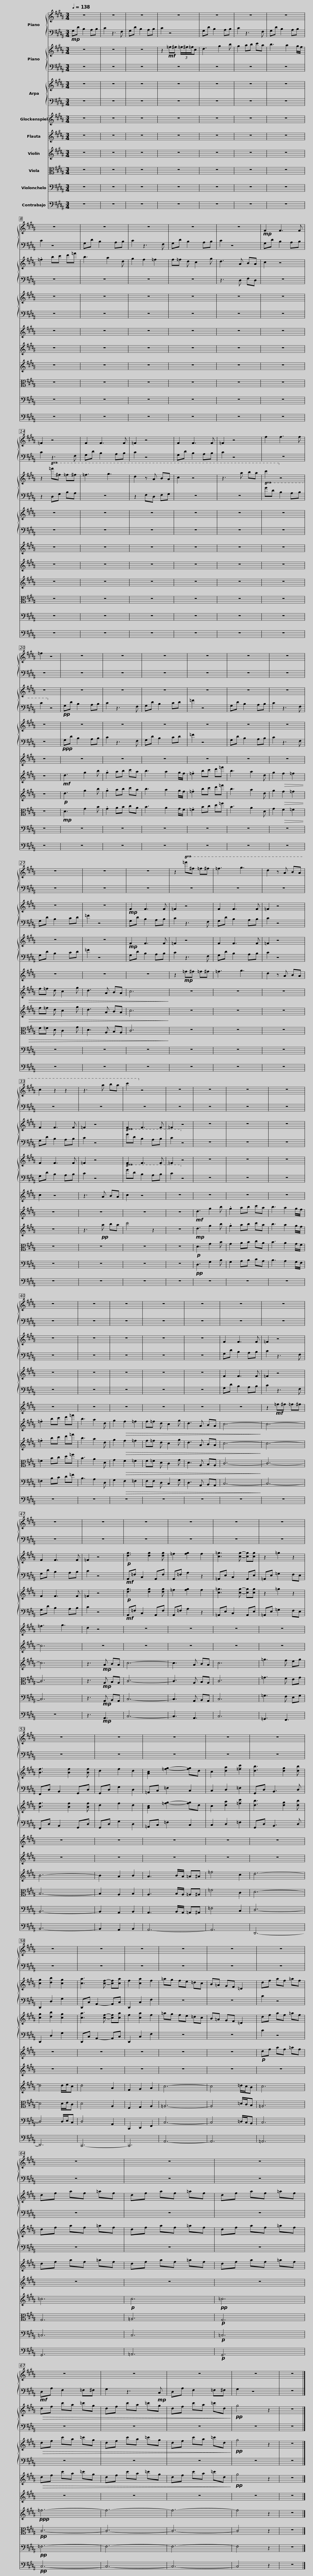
X:1
%%score { 1 | 2 } { 3 | 4 } { 5 | 6 } 7 8 9 10 11 12
L:1/8
Q:1/4=138
M:3/4
I:linebreak $
K:B
V:1 treble
V:2 bass
V:3 treble
V:4 bass
V:5 treble
V:6 bass
V:7 treble transpose=24
V:8 treble
V:9 treble
V:10 alto
V:11 bass
V:12 bass transpose=-12
V:1
 z6 | z6 | z6 | z6 | z6 | %5
 z6 |$ z6 | z6 | z6 | z6 | %10
 z6 | z6 |$!mp! F2 F3 F | =F2 z4 | F2 F3 F | %15
 =F2 z4 | F2 F3 F | =F2 z4 |$ f2 f3 f | =f2 z4 | %20
 z6 | z6 | z6 | z6 | z6 |$ %25
 z6 | z6 | z6 | z6 | z2!8va(! =f'^f' =f'^f' | %30
 =f'3 g'3 |$ d'2 z a ba | c'2 z2 z2 | z3 a' b'a' | c''2!8va)! z4 | %35
 z6 | z6 | z6 |$ z6 | z6 | %40
 z6 | z6 | z6 | z6 | z6 |$ %45
 z6 | z6 | z6 | z6 | z6 | %50
 z6 |$ z6 | z6 | z6 | z6 | %55
 z6 | z6 | z6 |$ z6 | z6 | %60
 z6 | z6 | z6 | z6 |$ z6 | %65
 z6 | z6 | z6 | z6 | z6 |$ %70
 z6 |] %71
V:2
!mp! G,D B,2 A,B, | C2 z3 F, | G,D B,2 A,B, | C2 z4 | G,D B,2 A,B, | %5
 C2 z3 F, |$ G,D B,2 A,B, | C2 z4 | G,D B,2 A,B, | C2 z3 F, | %10
 G,D B,2 A,B, | C2 z4 |$ G,D B,2 A,B, | C2 z3 F, | G,D B,2 A,B, | %15
 C2 z4 | G,D B,2 A,B, | C2 z4 |$ z6 | z6 | %20
 z6 | z6 | z6 | z6 | z6 |$ %25
 z6 | z6 | z6 | z6 | z6 | %30
 z6 |$ z6 | z6 | z6 | z6 | %35
 z6 | z6 | z6 |$ z6 | z6 | %40
 z6 | z6 | z6 | z6 | z6 |$ %45
 z6 | z6 | z6 | z6 | z6 | %50
 z6 |$ z6 | z6 | z6 | z6 | %55
 z6 | z6 | z6 |$ z6 | z6 | %60
 z6 | z6 | z6 | z6 |$ z6 | %65
 z6 |!mf! D,A, F,2 =F,^F, | G,2 z3!mp! C, | D,A, F,2 =F,^F, | G,2 z4 |$ %70
 z6 |] %71
V:3
 z6 | z6 | z6 | z2!mf! =f^f (3=f/^f/=f/c | d3 g2 b | %5
 g2 ab c'a |$ b3 a2 g/f/ | .=f2 bc' d'=f' | b3 a2 d | g2 f2 =f2 | %10
 f=f d c2 g | d3 A BA |$ c2 z4 | z2!8va(! =f'^f' =f'^f' | =f'3 g'3 | %15
 d'2 z a ba | c'2 z4 | z3 a' b'a' |$ c''2!8va)! z4 | z6 | %20
 z6 | z6 | z6 | z6 | z6 |$ %25
 z6 | z6 | z6 |!mp! F2 F3 F | =F2 z4 | %30
 F2 F3 F |$ =F2 z4 | F2 F3 F | =F2 z4 | F2 F3 F | %35
 =F2 z4 | z6 | z6 |$ z6 | z6 | %40
 z6 | z6 | z6 | z6 | F2 F3 F |$ %45
 =F2 z4 | F2 F3 F | =F2 z4 |!p! [dg]3 [dg]2 [dg] | =f2 [fg]2 f2 | %50
 [c=g]3 [cg]- [cg][cg] |$ z2 =g2 z2 | [Bf]3 [Bf]2 [Bf] | d2 f2 d2 | [Ac]2 [=fg]2- [fg]d | %55
 c2 [da]2 [=fc']2 | [db]3 [dg]2 [db] | [cg]2 [db]2 [cg]2 |$ [ca]3 [cf]- [cf][ca] | f2 [ca]2 f2 | %60
 =ag fe =dc | B=A GF =D2 | df af =af | df af =af |$ df af =af | %65
 df af =af |!>(! df c'a =c'g | df c'a =c'g | df c'a =c'd!>)! |!pp! g4 z2 |$ %70
 z6 |] %71
V:4
 z6 | z6 | z6 | z6 | z6 | %5
 z6 |$ z6 | z6 | z6 | z6 | %10
 z6 | z3 D, F,D, |$ z6 | z2 D,G, B,A, | z6 | %15
 z2 F,D, F,G, | z6 | z6 |$!8va(! Gd B2 AB | c2!8va)! z4 | %20
!pp! G,D B,2 A,B, | C2 z3 F, | G,D B,2 CD | =F2 z4 | G,D B,2 A,B, |$ %25
 C2 z3 F, | G,D B,2 CD | =F2 z4 | G,D B,2 A,B, | C2 z3 F, | %30
 G,D B,2 A,B, |$ C2 z4 | G,D B,2 A,B, | C2 z4 |!8va(! Gd B2 AB | %35
 c2!8va)! z4 | z6 | z6 |$ z6 | z6 | %40
 z6 | z6 | z6 | z6 | G,D B,2 A,B, |$ %45
 C2 z3 F, | G,D B,2 A,B, | C2 z4 |!mf! A,,=F, C,2 A,,F, | A,,=F, A,2 z2 | %50
 =A,,E, C,2 A,,E, |$ =A,,E, =G,2 F,E, | F,,D, B,,2 G,,D, | G,,D, G,2 D,2 | =A,,C, =F,2 C,2 | %55
 C,2 D,2 =F,2 | G,,D, B,,3 D, | D,,2 D,2 G,2 |$ D,,C, A,,2- A,,C, | D,,2 C,2 F,2 | %60
 z6 | z6 | C2 z4 | z6 |$ z6 | %65
 z6 | z6 | z6 | z6 | z6 |$ %70
 z6 |] %71
V:5
 z6 | z6 | z6 | z6 | z6 | %5
 z6 |$ z6 | z6 | z6 | z6 | %10
 z6 | z6 |$ z6 | z6 | z6 | %15
 z6 | z6 | z6 |$ z6 | z6 | %20
 z6 | z6 | z6 | z6 | z6 |$ %25
 z6 | z6 | z6 |!mp! F2 F3 F | =F2 z4 | %30
 F2 F3 F |$ =F2 z4 | F2 F3 F | =F2 z4 | F2 F3 F | %35
 =F2 z4 | z6 | z6 |$ z6 | z6 | %40
 z6 | z6 | z6 | z6 | F2 F3 F |$ %45
 =F2 z4 | F2 F3 F | =F2 z4 |!p! [dg]3 [dg]2 [dg] | =f2 [fg]2 f2 | %50
 [c=g]3 [cg]- [cg][cg] |$ z2 =g2 z2 | [Bf]3 [Bf]2 [Bf] | d2 f2 d2 | [Ac]2 [=fg]2- [fg]d | %55
 c2 [da]2 [=fc']2 | [db]3 [dg]2 [db] | [cg]2 [db]2 [cg]2 |$ [ca]3 [cf]- [cf][ca] | f2 [ca]2 f2 | %60
 =ag fe =dc | B=A GF =D2 | df af =af | df af =af |$ df af =af | %65
 df af =af |!>(! df c'a =c'g | df c'a =c'g | df c'a =c'd!>)! |!pp! g4 z2 |$ %70
 z6 |] %71
V:6
 z6 | z6 | z6 | z6 | z6 | %5
 z6 |$ z6 | z6 | z6 | z6 | %10
 z6 | z6 |$ z6 | z6 | z6 | %15
 z6 | z6 | z6 |$ z6 | z6 | %20
!ppp! G,D B,2 A,B, | C2 z3 F, | G,D B,2 CD | =F2 z4 | G,D B,2 A,B, |$ %25
 C2 z3 F, | G,D B,2 CD | =F2 z4 | G,D B,2 A,B, | C2 z3 F, | %30
 G,D B,2 A,B, |$ C2 z4 | G,D B,2 A,B, | C2 z4 |!8va(! Gd B2 AB | %35
 c2!8va)! z4 | z6 | z6 |$ z6 | z6 | %40
 z6 | z6 | z6 | z6 | G,D B,2 A,B, |$ %45
 C2 z3 F, | G,D B,2 A,B, | C2 z4 |!mf! A,,=F, C,2 A,,F, | A,,=F, A,2 z2 | %50
 =A,,E, C,2 A,,E, |$ =A,,E, =G,2 F,E, | F,,D, B,,2 G,,D, | G,,D, G,2 D,2 | =A,,C, =F,2 C,2 | %55
 C,2 D,2 =F,2 | G,,D, B,,3 D, | D,,2 D,2 G,2 |$ D,,C, A,,2- A,,C, | D,,2 C,2 F,2 | %60
 z6 | z6 | C2 z4 | z6 |$ z6 | %65
 z6 | z6 | z6 | z6 | z6 |$ %70
 z6 |] %71
V:7
 z6 | z6 | z6 | z6 | z6 | %5
 z6 |$ z6 | z6 | z6 | z6 | %10
 z6 | z6 |$ z6 | z6 | z6 | %15
 z6 | z6 | z6 |$ z6 | z6 | %20
 z6 | z6 | z6 | z6 | z6 |$ %25
 z6 | z6 | z6 | z6 | z2!mp! =f^f =f^f | %30
 =f3 g3 |$ d2 z A BA | c2 z4 | z3 A BA | c2 z4 | %35
 z6 | z6 | z6 |$ z6 | z6 | %40
 z6 | z6 | z6 | z6 | z6 |$ %45
 z2!mf! =f^f =f^f | =f3 g3 | d2 z4 | z6 | z6 | %50
 z6 |$ z6 | z6 | z6 | z6 | %55
 z6 | z6 | z6 |$ z6 | z6 | %60
 z6 | z6 |!p! df af =af | df af =af |$ df af =af | %65
 df af =af |!>(! df c'a =c'g | df c'a =c'g | df c'a =c'd!>)! |!pp! g4 z2 |$ %70
 z6 |] %71
V:8
 z6 | z6 | z6 | z6 | z6 | %5
 z6 |$ z6 | z6 | z6 | z6 | %10
 z6 | z6 |$ z6 | z6 | z6 | %15
 z6 | z6 | z6 |$ z6 | z6 | %20
!mf! d3 g2 b | .g2 ab c'a | b3 a2 g/f/ | .=f2 bc' d'=f' | b3 a2 d |$ %25
 g2!>(! f2 =f2 | f=f d c2 g | d3 A BA | c6!>)! | z6 | %30
 z6 |$ z6 | z6 | z6 | z6 | %35
 z6 |!mf! d3 g2 b | .g2 ab c'a |$ b3 a2 g/f/ | .=f2 bc' d'=f' | %40
 b3 a2 d | g2!>(! f2 =f2 | f=f d c2 g | d3 A BA | c6-!>)! |$ %45
 c6- | c6 | z6 | z6 | z6 | %50
 z6 |$ z6 | z6 | z6 | z6 | %55
 z6 | z6 | z6 |$ z6 | z6 | %60
 z6 | z6 | z6 | z6 |$ z6 | %65
 z6 | z6 | z6 | z6 | z6 |$ %70
 z6 |] %71
V:9
 z6 | z6 | z6 | z6 | z6 | %5
 z6 |$ z6 | z6 | z6 | z6 | %10
 z6 | z6 |$ z6 | z6 | z6 | %15
 z6 | z6 | z6 |$ z6 | z6 | %20
!p! d3 g2 b | .g2 ab c'a | b3 a2 g/f/ | .=f2 bc' d'=f' | b3 a2 d |$ %25
 g2!>(! f2 =f2 | f=f d c2 g | d3 A BA | c6!>)! | z6 | %30
 z6 |$ z6 | z6 | z3!pp! a ba | c'4 z2 | %35
 z6 |!mp! d3 g2 b | .g2 ab c'a |$ b3 a2 g/f/ | .=f2 bc' d'=f' | %40
 b3 a2 d | g2!>(! f2 =f2 | f=f d c2 g | d3 A BA | c6-!>)! |$ %45
 c6- | c6 | z3!mp! A BA | c6- | c3 A BA | %50
 c6 |$ =g3 f eg | B6- | B2 A2 B2 | A3 B/A/ =A^A | %55
 =f4 c2 | d6- | d4 d/e/c |$ d4 A2 | F2 G2 A2 | %60
 c6- | c4 =d/c/B | c6 | =c6 |$!p! c6 | %65
!pp! =c6 |!ppp! =f6- | f6- | f6- | f4 z2 |$ %70
 z6 |] %71
V:10
 z6 | z6 | z6 | z6 | z6 | %5
 z6 |$ z6 | z6 | z6 | z6 | %10
 z6 | z6 |$ z6 | z6 | z6 | %15
 z6 | z6 | z6 |$ z6 | z6 | %20
!mp! D3 G2 B | .G2 AB cA | B3 A2 G/F/ | .=F2 Bc d=f | B3 A2 D |$ %25
 G2!>(! F2 =F2 | F=F D C2 G | D3 A, B,A, | C6!>)! | z6 | %30
 z6 |$ z6 | z6 | z6 | z6 | %35
 z6 |!p! D3 G2 B | G2 AB cA |$ B3 A2 G/F/ | =F2 Bc d=f | %40
 B3 A2 D | G2!>(! F2 =F2 | F=F D C2 G | D3 A, B,A, | C6-!>)! |$ %45
 C6- | C6 | z3!mp! A, B,A, | C6- | C3 A, B,A, | %50
 C6 |$ =G3 F EG | B,6- | B,2 A,2 B,2 | A,3 B,/A,/ =A,^A, | %55
 =F4 C2 | D6- | D4 D/E/C |$ D4 A,2 | F,2 G,2 A,2 | %60
 =A,6- | A,4 =D/C/B, | =A,6 | G,6 |$ =A,6 | %65
!p! G,6 |!pp! C6- | C6- | C6- | C4 z2 |$ %70
 z6 |] %71
V:11
 z6 | z6 | z6 | z6 | z6 | %5
 z6 |$ z6 | z6 | z6 | z6 | %10
 z6 | z6 |$ z6 | z6 | z6 | %15
 z6 | z6 | z6 |$ z6 | z6 | %20
 z6 | z6 | z6 | z6 | z6 |$ %25
 z6 | z6 | z6 | z6 | z6 | %30
 z6 |$ z6 | z6 | z6 | z6 | %35
 z6 |!pp! D,3 G,2 B, | G,2 A,B, CA, |$ B,3 A,2 G,/F,/ | =F,2 B,C D=F | %40
 B,3 A,2 D, | G,2!>(! F,2 =F,2 | F,F, D, C,2 G, | D,3 A,, B,,A,, | C,6-!>)! |$ %45
 C,6- | C,6 | z3!mp! A,, B,,A,, | C,6- | C,3 A,, B,,A,, | %50
 C,6 |$ =G,3 F, E,G, | B,,6- | B,,2 A,,2 B,,2 | A,,3 B,,/A,,/ =A,,^A,, | %55
 =F,4 C,2 | D,6- | D,4 D,/E,/C, |$ D,4 A,,2 | C,,2 D,,2 F,,2 | %60
 C,6- | C,4 =D,/C,/B,, | C,6 | =C,6 |$ C,6 | %65
!p! =C,6 |!pp! =F,6- | F,6- | F,6- | F,4 z2 |$ %70
 z6 |] %71
V:12
 z6 | z6 | z6 | z6 | z6 | %5
 z6 |$ z6 | z6 | z6 | z6 | %10
 z6 | z6 |$ z6 | z6 | z6 | %15
 z6 | z6 | z6 |$ z6 | z6 | %20
 z6 | z6 | z6 | z6 | z6 |$ %25
 z6 | z6 | z6 | z6 | z6 | %30
 z6 |$ z6 | z6 | z6 | z6 | %35
 z6 | z6 | z6 |$ z6 | z6 | %40
 z6 | z6 | z6 | z6 | z6 |$ %45
 z6 | z6 | z3!mp! A,,3 | C,6- | C,3 A,,3 | %50
 C,6 |$ =G,,3 F,,3 | B,,6- | B,,2 A,,2 B,,2 | A,,6- | %55
 A,,6 | D,,6- | D,,6 |$ C,,6- | C,,6 | %60
 A,,6- | A,,6 | =A,,6 | G,,6 |$ =A,,6 | %65
!p! G,,6 |!pp! C,6- | C,6- | C,6- | C,4 z2 |$ %70
 z6 |] %71
